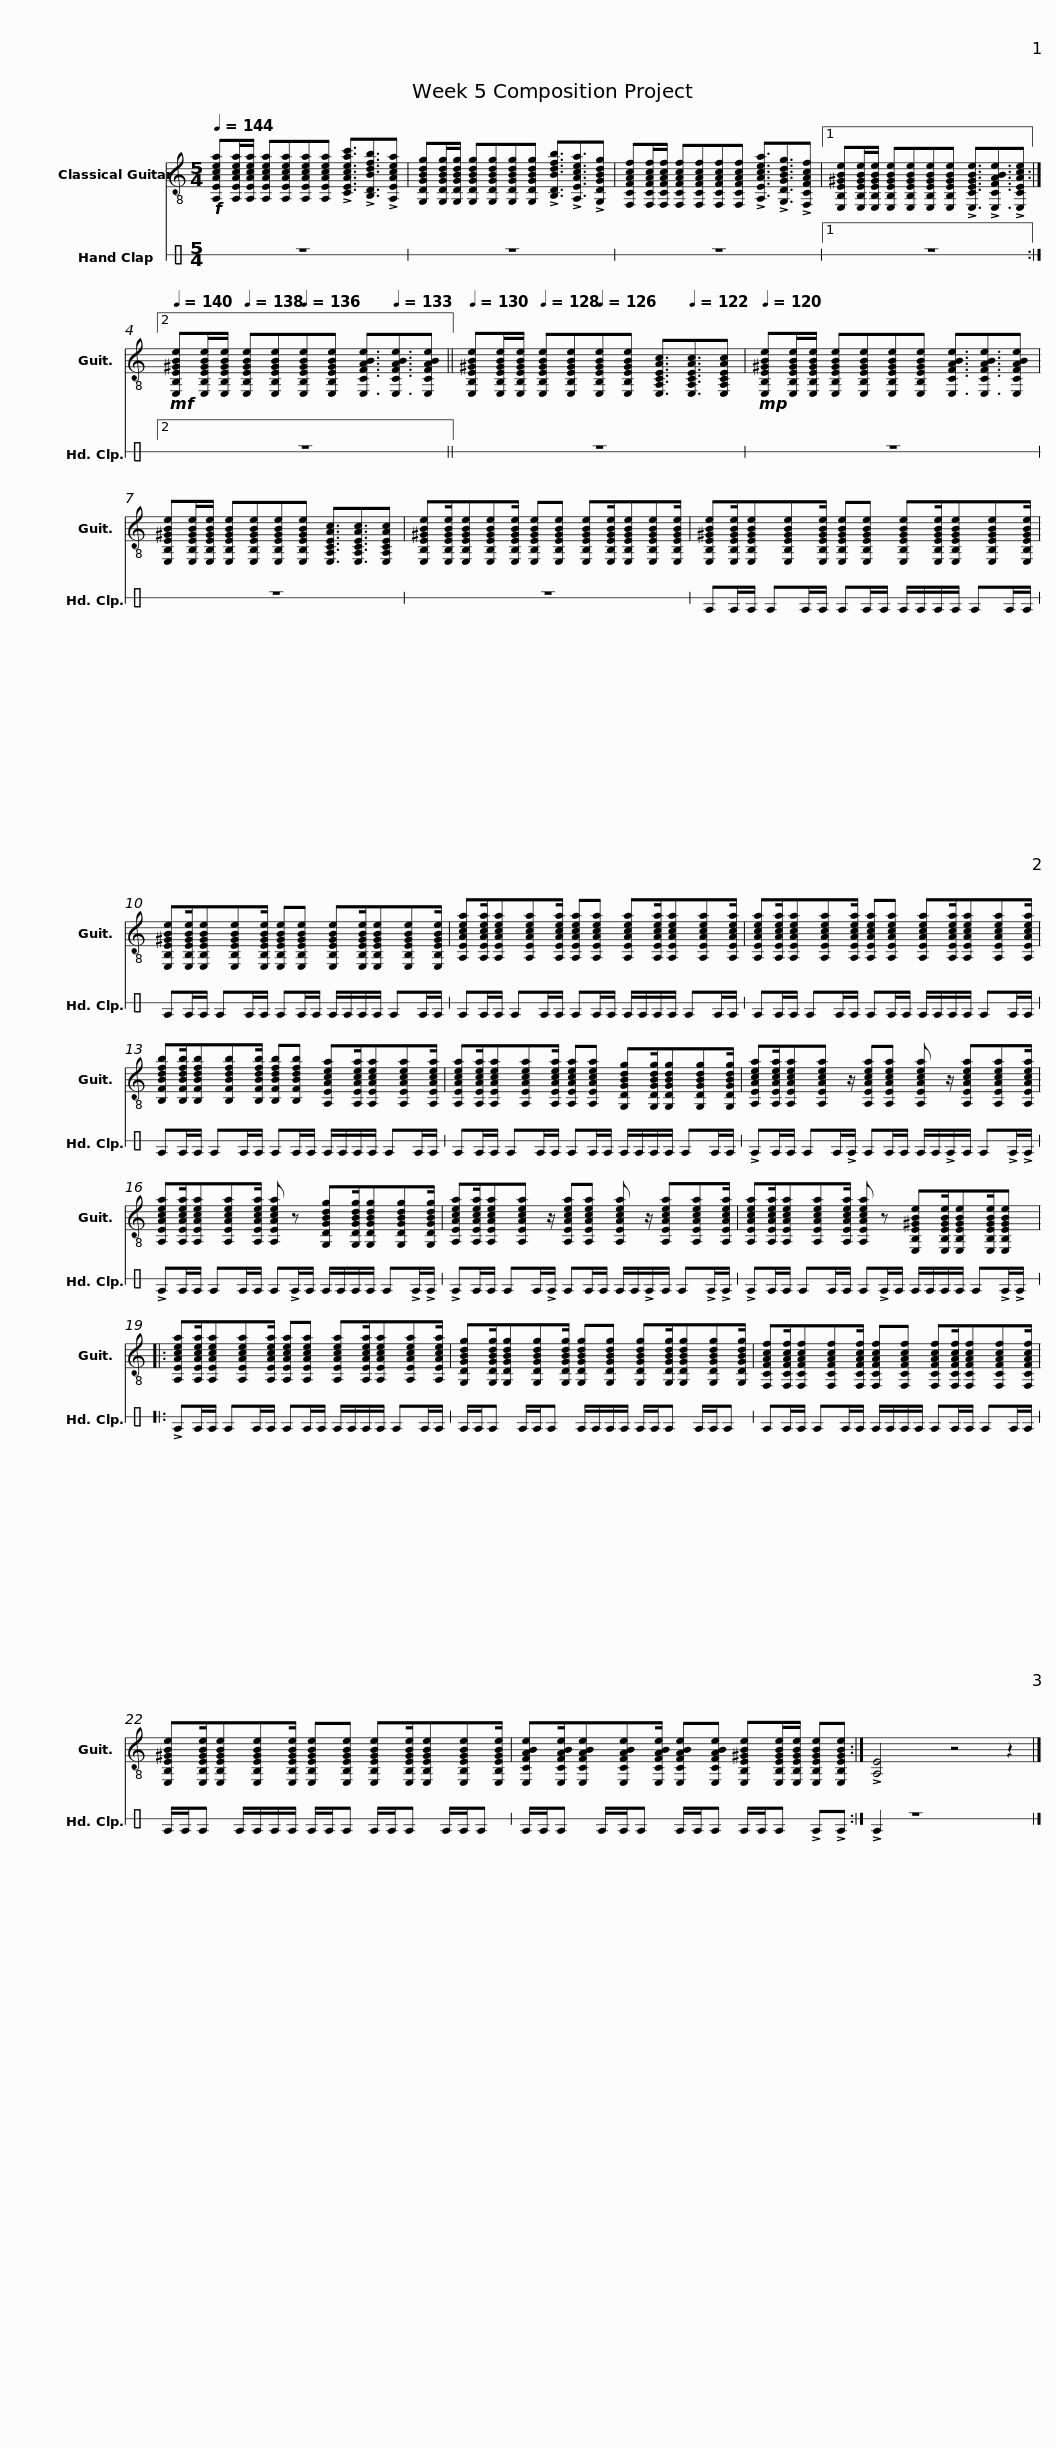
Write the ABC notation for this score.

X:1
%%score 1 2
L:1/8
Q:1/4=144
M:5/4
I:linebreak $
K:C
V:1 treble-8
V:2 perc stafflines=1
K:none
V:1
!f! [A,EAcea][A,EAcea]/[A,EAcea]/ [A,EAcea][A,EAcea][A,EAcea][A,EAcea] !>![CEAceac']3/2!>![B,DBdfb]3/2!>![A,EAcea] | [G,DGBdg][G,DGBdg]/[G,DGBdg]/ [G,DGBdg][G,DGBdg][G,DGBdg][G,DGBdg] !>![B,DBdfb]3/2!>![A,EAcea]3/2!>![G,DGBdg] |$ [F,CFAcf][F,CFAcf]/[F,CFAcf]/ [F,CFAcf][F,CFAcf][F,CFAcf][F,CFAcf] !>![A,EAcea]3/2!>![G,DGBdg]3/2!>![F,CFAcf] |1 [E,B,E^GBe][E,B,EGBe]/[E,B,EGBe]/ [E,B,EGBe][E,B,EGBe][E,B,EGBe][E,B,EGBe] !>![E,CEGBe]3/2!>![E,CFABe]3/2!>![E,CEAce] :|2$[Q:1/4=140]!mf! [E,B,E^GBe][E,B,EGBe]/[E,B,EGBe]/[Q:1/4=138] [E,B,EGBe][E,B,EGBe][Q:1/4=136][E,B,EGBe][E,B,EGBe] [E,CFABe]3/2[Q:1/4=133][E,CFABe]3/2[E,CFABe] || %5
[Q:1/4=130] [E,B,E^GBe][E,B,EGBe]/[E,B,EGBe]/[Q:1/4=128] [E,B,EGBe][E,B,EGBe][Q:1/4=126][E,B,EGBe][E,B,EGBe][Q:1/4=124] [E,A,CEAc]3/2[Q:1/4=122][E,A,CEAc]3/2[E,A,CEAc] |$[Q:1/4=120]!mp! [E,B,E^GBe][E,B,EGBe]/[E,B,EGBe]/ [E,B,EGBe][E,B,EGBe][E,B,EGBe][E,B,EGBe] [E,CFABe]3/2[E,CFABe]3/2[E,CFABe] | [E,B,E^GBe][E,B,EGBe]/[E,B,EGBe]/ [E,B,EGBe][E,B,EGBe][E,B,EGBe][E,B,EGBe] [E,A,CEAc]3/2[E,A,CEAc]3/2[E,A,CEAc] |$ [E,B,E^GBe][E,B,EGBe]/[E,B,EGBe][E,B,EGBe][E,B,EGBe]/ [E,B,EGBe][E,B,EGBe] [E,B,EGBe][E,B,EGBe]/[E,B,EGBe][E,B,EGBe][E,B,EGBe]/ | [E,B,E^GBe][E,B,EGBe]/[E,B,EGBe][E,B,EGBe][E,B,EGBe]/ [E,B,EGBe][E,B,EGBe] [E,B,EGBe][E,B,EGBe]/[E,B,EGBe][E,B,EGBe][E,B,EGBe]/ |$ %10
 [E,B,E^GBe][E,B,EGBe]/[E,B,EGBe][E,B,EGBe][E,B,EGBe]/ [E,B,EGBe][E,B,EGBe] [E,B,EGBe][E,B,EGBe]/[E,B,EGBe][E,B,EGBe][E,B,EGBe]/ | [A,EAcea][A,EAcea]/[A,EAcea][A,EAcea][A,EAcea]/ [A,EAcea][A,EAcea] [A,EAcea][A,EAcea]/[A,EAcea][A,EAcea][A,EAcea]/ |$ [A,EAcea][A,EAcea]/[A,EAcea][A,EAcea][A,EAcea]/ [A,EAcea][A,EAcea] [A,EAcea][A,EAcea]/[A,EAcea][A,EAcea][A,EAcea]/ | [B,FBdfb][B,FBdfb]/[B,FBdfb][B,FBdfb][B,FBdfb]/ [B,FBdfb][B,FBdfb] [A,EAcea][A,EAcea]/[A,EAcea][A,EAcea][A,EAcea]/ |$ [A,EAcea][A,EAcea]/[A,EAcea][A,EAcea][A,EAcea]/ [A,EAcea][A,EAcea] [G,DGBdg][G,DGBdg]/[G,DGBdg][G,DGBdg][G,DGBdg]/ | %15
 [A,EAcea][A,EAcea]/[A,EAcea][A,EAcea] z/ [A,EAcea][A,EAcea] [A,EAcea] z/ [A,EAcea][A,EAcea][A,EAcea]/ |$ [A,EAcea][A,EAcea]/[A,EAcea][A,EAcea][A,EAcea]/ [A,EAcea] z [G,DGBdg][G,DGBdg]/[G,DGBdg][G,DGBdg][G,DGBdg]/ | [A,EAcea][A,EAcea]/[A,EAcea][A,EAcea] z/ [A,EAcea][A,EAcea] [A,EAcea] z/ [A,EAcea][A,EAcea][A,EAcea]/ |$ [A,EAcea][A,EAcea]/[A,EAcea][A,EAcea][A,EAcea]/ [A,EAcea] z [E,B,E^GBe][E,B,EGBe]/[E,B,EGBe][E,B,EGBe]/[E,B,EGBe] |: [A,EAcea][A,EAcea]/[A,EAcea][A,EAcea][A,EAcea]/ [A,EAcea][A,EAcea] [A,EAcea][A,EAcea]/[A,EAcea][A,EAcea][A,EAcea]/ |$ %20
 [G,DGBdg][G,DGBdg]/[G,DGBdg][G,DGBdg][G,DGBdg]/ [G,DGBdg][G,DGBdg] [G,DGBdg][G,DGBdg]/[G,DGBdg][G,DGBdg][G,DGBdg]/ | [F,CFAcf][F,CFAcf]/[F,CFAcf][F,CFAcf][F,CFAcf]/ [F,CFAcf][F,CFAcf] [F,CFAcf][F,CFAcf]/[F,CFAcf][F,CFAcf][F,CFAcf]/ |$ [E,B,E^GBe][E,B,EGBe]/[E,B,EGBe][E,B,EGBe][E,B,EGBe]/ [E,B,EGBe][E,B,EGBe] [E,B,EGBe][E,B,EGBe]/[E,B,EGBe][E,B,EGBe][E,B,EGBe]/ | [E,CFABe][E,CFABe]/[E,CFABe][E,CFABe][E,CFABe]/ [E,CFABe][E,CFABe] [E,B,E^GBe][E,B,EGBe]/[E,B,EGBe]/ [E,B,EGBe][E,B,EGBe] :|$ !>![A,E]4 z4 z2 |] %25
V:2
 z10 | z10 |$ z10 |1 z10 :|2$ z10 || %5
 z10 |$ z10 | z10 |$ z10 | EE/E/ EE/E/ EE/E/ E/E/E/E/ EE/E/ |$ %10
 EE/E/ EE/E/ EE/E/ E/E/E/E/ EE/E/ | EE/E/ EE/E/ EE/E/ E/E/E/E/ EE/E/ |$ EE/E/ EE/E/ EE/E/ E/E/E/E/ EE/E/ | EE/E/ EE/E/ EE/E/ E/E/E/E/ EE/E/ |$ EE/E/ EE/E/ EE/E/ E/E/E/E/ EE/E/ | %15
 !>!EE/E/ EE/!>!E/ EE/E/ E/E/!>!E/E/ E!>!E/!>!E/ |$ !>!EE/E/ EE/E/ E!>!E/E/ E/E/E/E/ E!>!E/!>!E/ | !>!EE/E/ EE/!>!E/ EE/E/ E/E/!>!E/E/ E!>!E/!>!E/ |$ !>!EE/E/ EE/E/ E!>!E/E/ E/E/E/E/ E!>!E/!>!E/ |: !>!EE/E/ EE/E/ EE/E/ E/E/E/E/ EE/E/ |$ %20
 E/E/E E/E/E E/E/E/E/ E/E/E E/E/E | EE/E/ EE/E/ E/E/E/E/ EE/E/ EE/E/ |$ E/E/E E/E/E/E/ E/E/E E/E/E E/E/E | E/E/E E/E/E E/E/E E/E/E !>!E!>!E :|$ !>!E2 z8 |] %25
